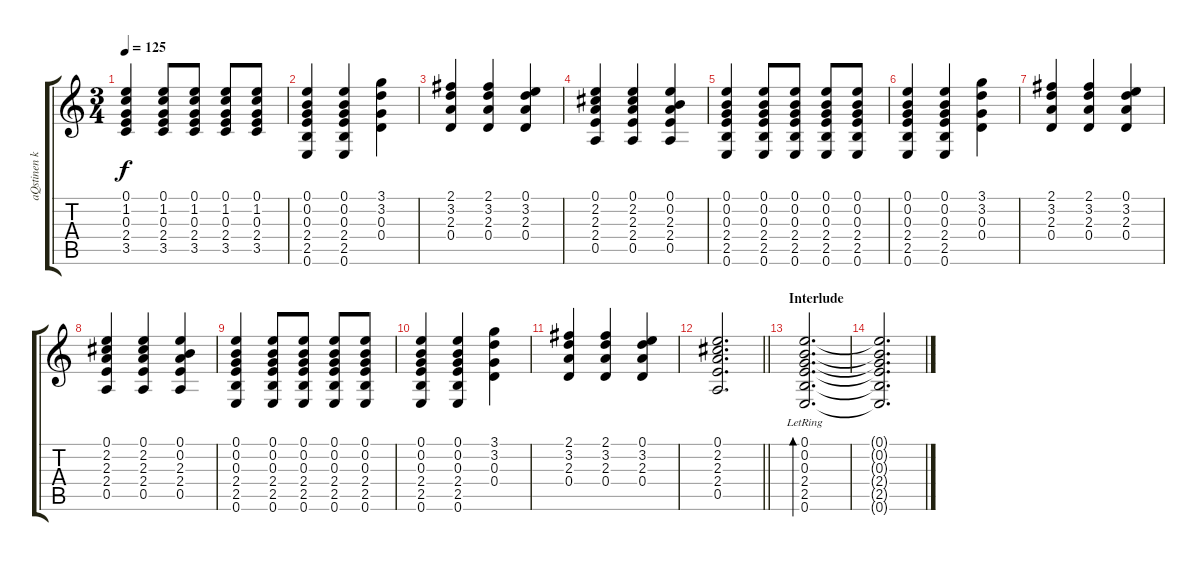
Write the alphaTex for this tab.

\track ("aQstinen keetara X-trana niinQ" "aQstinen k") {instrument acousticguitarsteel}
\staff {score tabs}
\tuning (E4 B3 G3 D3 A2 E2) {hide}
\ts (3 4)
\tempo 125
\clef g2
\ks c
(0.1 1.2 0.3 2.4 3.5).4{dy f} (0.1 1.2 0.3 2.4 3.5).8 (0.1 1.2 0.3 2.4 3.5).8 (0.1 1.2 0.3 2.4 3.5).8 (0.1 1.2 0.3 2.4 3.5).8 |
(0.1 0.2 0.3 2.4 2.5 0.6).4 (0.1 0.2 0.3 2.4 2.5 0.6).4 (3.1 3.2 0.3 0.4).4 |
(2.1 3.2 2.3 0.4).4 (2.1 3.2 2.3 0.4).4 (0.1 3.2 2.3 0.4).4 |
(0.1 2.2 2.3 2.4 0.5).4 (0.1 2.2 2.3 2.4 0.5).4 (0.1 0.2 2.3 2.4 0.5).4 |
(0.1 0.2 0.3 2.4 2.5 0.6).4 (0.1 0.2 0.3 2.4 2.5 0.6).8 (0.1 0.2 0.3 2.4 2.5 0.6).8 (0.1 0.2 0.3 2.4 2.5 0.6).8 (0.1 0.2 0.3 2.4 2.5 0.6).8 |
(0.1 0.2 0.3 2.4 2.5 0.6).4 (0.1 0.2 0.3 2.4 2.5 0.6).4 (3.1 3.2 0.3 0.4).4 |
(2.1 3.2 2.3 0.4).4 (2.1 3.2 2.3 0.4).4 (0.1 3.2 2.3 0.4).4 |
(0.1 2.2 2.3 2.4 0.5).4 (0.1 2.2 2.3 2.4 0.5).4 (0.1 0.2 2.3 2.4 0.5).4 |
(0.1 0.2 0.3 2.4 2.5 0.6).4 (0.1 0.2 0.3 2.4 2.5 0.6).8 (0.1 0.2 0.3 2.4 2.5 0.6).8 (0.1 0.2 0.3 2.4 2.5 0.6).8 (0.1 0.2 0.3 2.4 2.5 0.6).8 |
(0.1 0.2 0.3 2.4 2.5 0.6).4 (0.1 0.2 0.3 2.4 2.5 0.6).4 (3.1 3.2 0.3 0.4).4 |
(2.1 3.2 2.3 0.4).4 (2.1 3.2 2.3 0.4).4 (0.1 3.2 2.3 0.4).4 |
\barLineRight lightlight
(0.1 2.2 2.3 2.4 0.5).2{d} |
\section ("" "Interlude")
(0.1{lr} 0.2{lr} 0.3{lr} 2.4{lr} 2.5{lr} 0.6{lr}).2{d bd 480} |
(0.1{t} 0.2{t} 0.3{t} 2.4{t} 2.5{t} 0.6{t}).2{d}
